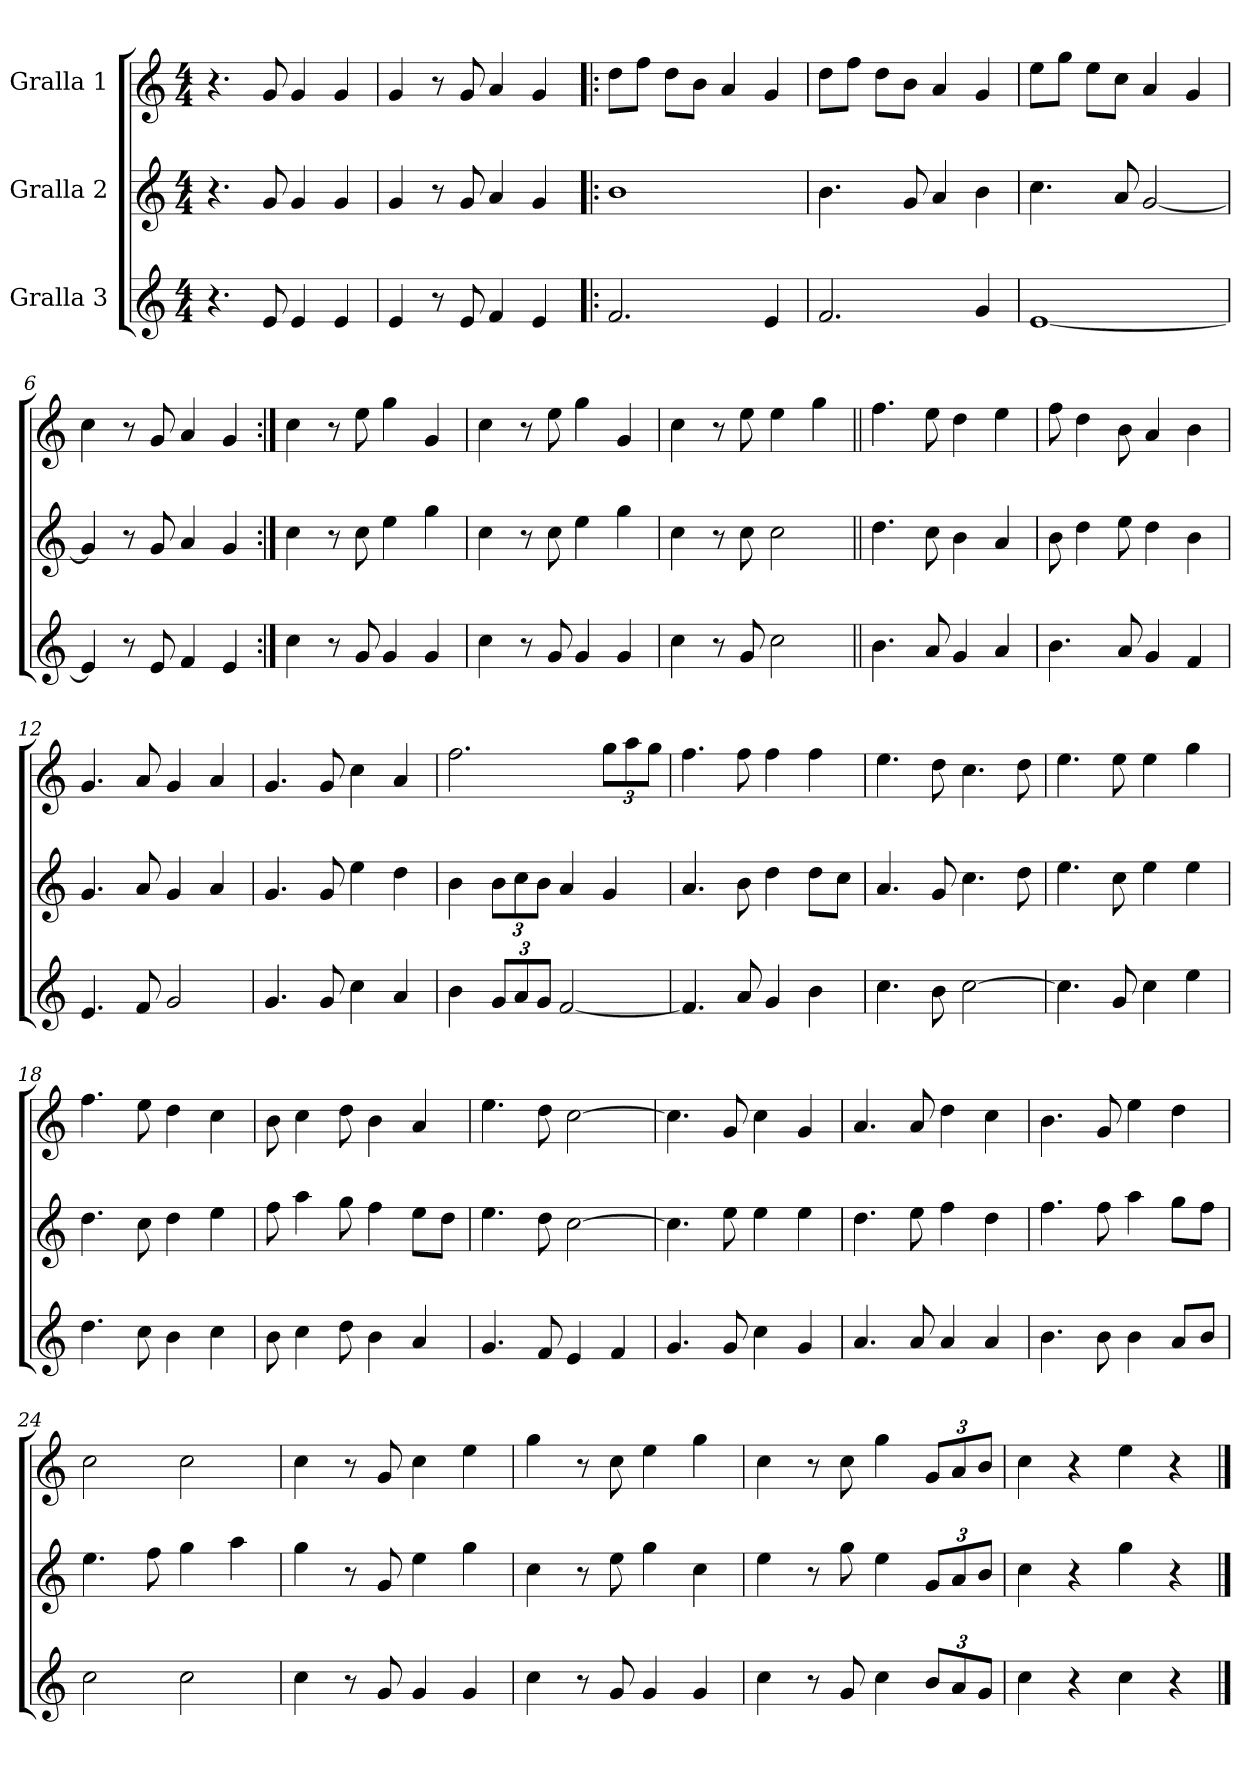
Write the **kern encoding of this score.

**kern	**kern	**kern
*part3	*part2	*part1
*staff3	*staff2	*staff1
*I"Gralla 3	*I"Gralla 2	*I"Gralla 1
*clefG2	*clefG2	*clefG2
*k[]	*k[]	*k[]
*M4/4	*M4/4	*M4/4
=1	=1	=1
4.r	4.r	4.r
8e	8g	8g
4e	4g	4g
4e	4g	4g
=2	=2	=2
4e	4g	4g
8r	8r	8r
8e	8g	8g
4f	4a	4a
4e	4g	4g
=3!|:	=3!|:	=3!|:
2.f	1b	8dd\L
.	.	8ff\J
.	.	8dd\L
.	.	8b\J
.	.	4a
4e	.	4g
=4	=4	=4
2.f	4.b	8dd\L
.	.	8ff\J
.	.	8dd\L
.	8g	8b\J
.	4a	4a
4g	4b	4g
=5	=5	=5
[1e	4.cc	8ee\L
.	.	8gg\J
.	.	8ee\L
.	8a	8cc\J
.	[2g	4a
.	.	4g
=6	=6	=6
4e]	4g]	4cc
8r	8r	8r
8e	8g	8g
4f	4a	4a
4e	4g	4g
=7:|!	=7:|!	=7:|!
4cc	4cc	4cc
8r	8r	8r
8g	8cc	8ee
4g	4ee	4gg
4g	4gg	4g
=8	=8	=8
4cc	4cc	4cc
8r	8r	8r
8g	8cc	8ee
4g	4ee	4gg
4g	4gg	4g
=9	=9	=9
4cc	4cc	4cc
8r	8r	8r
8g	8cc	8ee
2cc	2cc	4ee
.	.	4gg
=10||	=10||	=10||
4.b	4.dd	4.ff
8a	8cc	8ee
4g	4b	4dd
4a	4a	4ee
=11	=11	=11
4.b	8b	8ff
.	4dd	4dd
8a	8ee	8b
4g	4dd	4a
4f	4b	4b
=12	=12	=12
4.e	4.g	4.g
8f	8a	8a
2g	4g	4g
.	4a	4a
=13	=13	=13
4.g	4.g	4.g
8g	8g	8g
4cc	4ee	4cc
4a	4dd	4a
=14	=14	=14
4b	4b	2.ff
12g/L	12b\L	.
12a/	12cc\	.
12g/J	12b\J	.
[2f	4a	.
.	4g	12gg\L
.	.	12aa\
.	.	12gg\J
=15	=15	=15
4.f]	4.a	4.ff
8a	8b	8ff
4g	4dd	4ff
4b	8dd\L	4ff
.	8cc\J	.
=16	=16	=16
4.cc	4.a	4.ee
8b	8g	8dd
[2cc	4.cc	4.cc
.	8dd	8dd
=17	=17	=17
4.cc]	4.ee	4.ee
8g	8cc	8ee
4cc	4ee	4ee
4ee	4ee	4gg
=18	=18	=18
4.dd	4.dd	4.ff
8cc	8cc	8ee
4b	4dd	4dd
4cc	4ee	4cc
=19	=19	=19
8b	8ff	8b
4cc	4aa	4cc
8dd	8gg	8dd
4b	4ff	4b
4a	8ee\L	4a
.	8dd\J	.
=20	=20	=20
4.g	4.ee	4.ee
8f	8dd	8dd
4e	[2cc	[2cc
4f	.	.
=21	=21	=21
4.g	4.cc]	4.cc]
8g	8ee	8g
4cc	4ee	4cc
4g	4ee	4g
=22	=22	=22
4.a	4.dd	4.a
8a	8ee	8a
4a	4ff	4dd
4a	4dd	4cc
=23	=23	=23
4.b	4.ff	4.b
8b	8ff	8g
4b	4aa	4ee
8a/L	8gg\L	4dd
8b/J	8ff\J	.
=24	=24	=24
2cc	4.ee	2cc
.	8ff	.
2cc	4gg	2cc
.	4aa	.
=25	=25	=25
4cc	4gg	4cc
8r	8r	8r
8g	8g	8g
4g	4ee	4cc
4g	4gg	4ee
=26	=26	=26
4cc	4cc	4gg
8r	8r	8r
8g	8ee	8cc
4g	4gg	4ee
4g	4cc	4gg
=27	=27	=27
4cc	4ee	4cc
8r	8r	8r
8g	8gg	8cc
4cc	4ee	4gg
12b/L	12g/L	12g/L
12a/	12a/	12a/
12g/J	12b/J	12b/J
=28	=28	=28
4cc	4cc	4cc
4r	4r	4r
4cc	4gg	4ee
4r	4r	4r
==	==	==
*-	*-	*-
